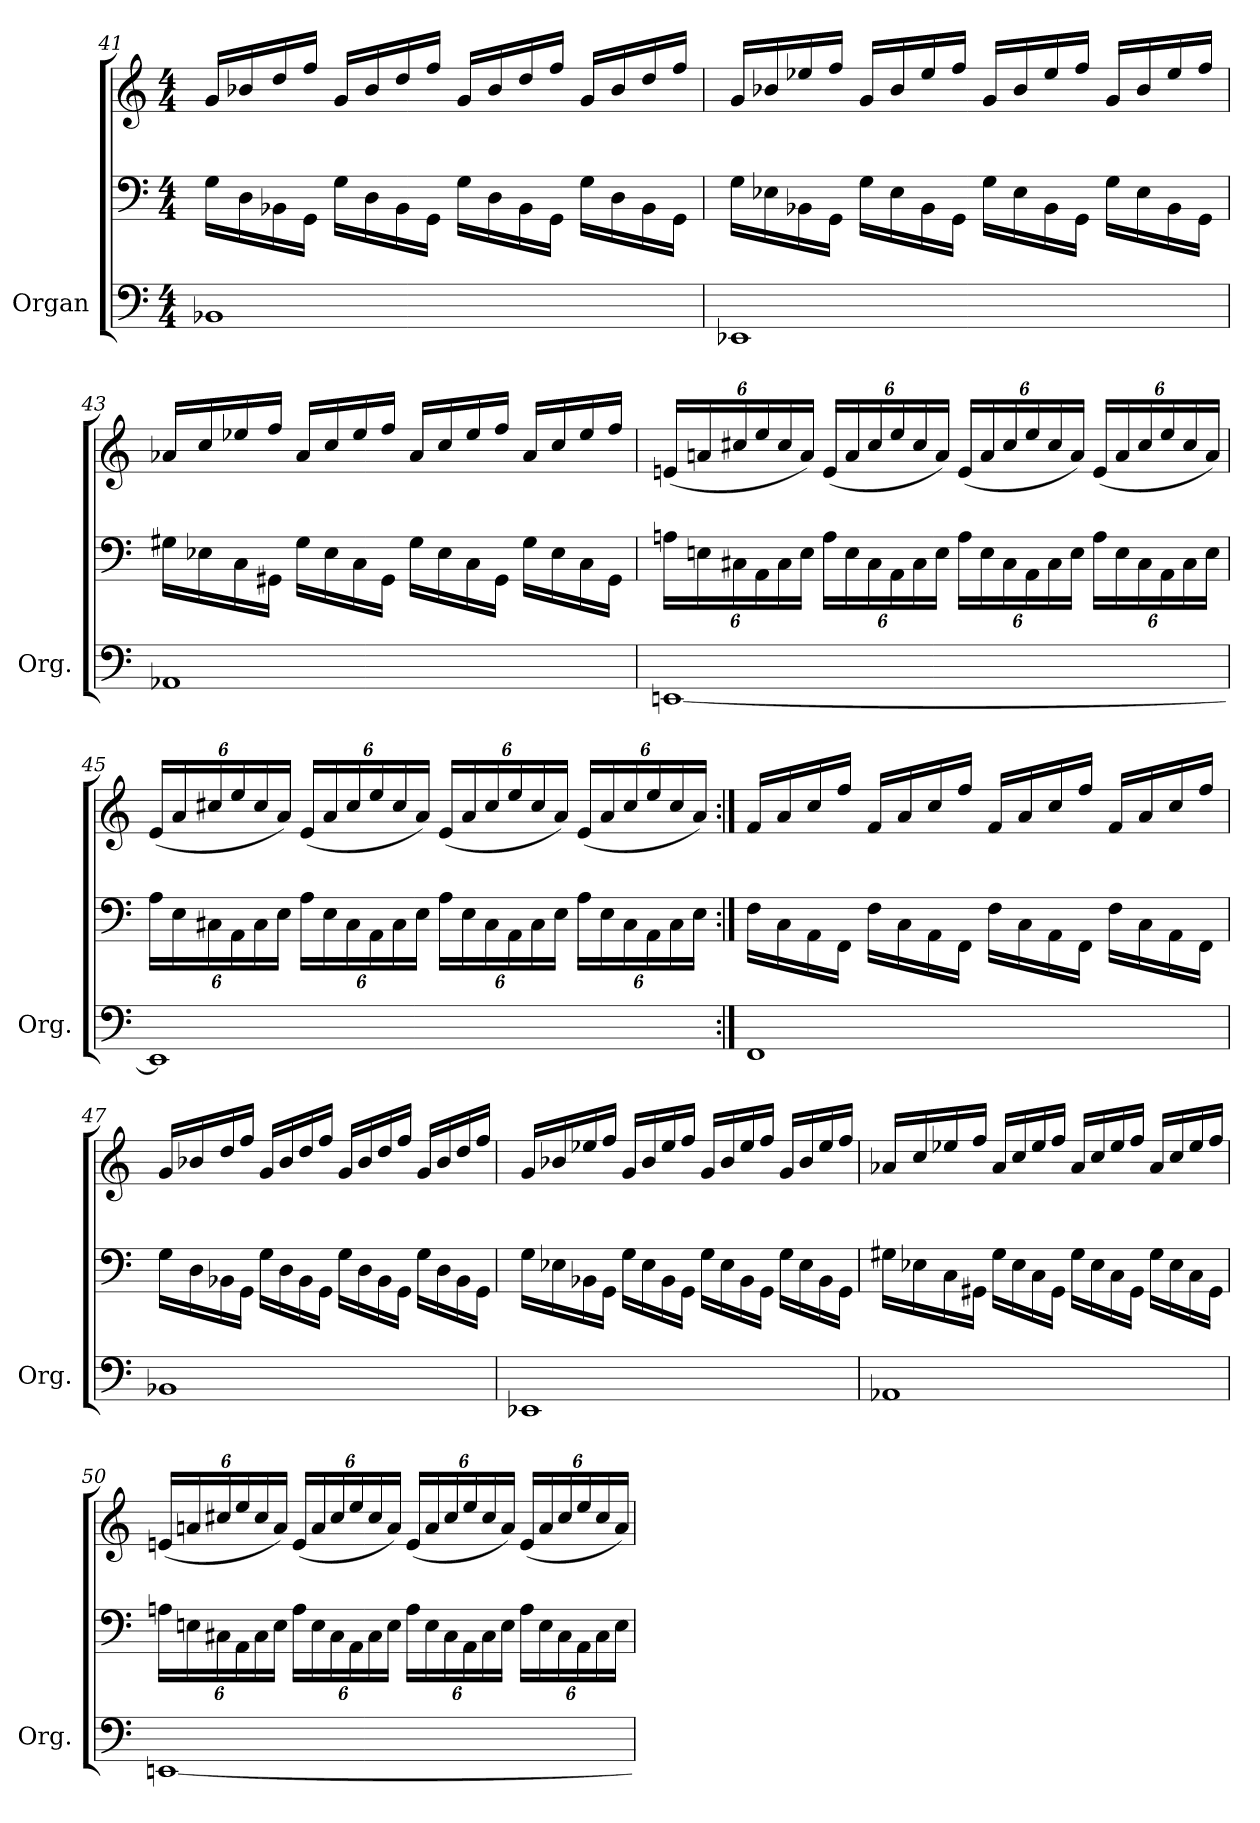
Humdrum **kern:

**kern	**kern	**kern
*part1	*part1	*part1
*staff3	*staff2	*staff1
*I"Organ	*	*
*I'Org.	*	*
!!LO:PB:g=z
*clefF4	*clefF4	*clefG2
*k[]	*k[]	*k[]
*M4/4	*M4/4	*M4/4
=41	=41	=41
1BB-X	16G\LL	16g/LL
.	16D\	16b-X/
.	16BB-X\	16dd/
.	16GG\JJ	16ff/JJ
.	16G\LL	16g/LL
.	16D\	16b-/
.	16BB-\	16dd/
.	16GG\JJ	16ff/JJ
.	16G\LL	16g/LL
.	16D\	16b-/
.	16BB-\	16dd/
.	16GG\JJ	16ff/JJ
.	16G\LL	16g/LL
.	16D\	16b-/
.	16BB-\	16dd/
.	16GG\JJ	16ff/JJ
=42	=42	=42
1EE-X	16G\LL	16g/LL
.	16E-X\	16b-X/
.	16BB-X\	16ee-X/
.	16GG\JJ	16ff/JJ
.	16G\LL	16g/LL
.	16E-\	16b-/
.	16BB-\	16ee-/
.	16GG\JJ	16ff/JJ
.	16G\LL	16g/LL
.	16E-\	16b-/
.	16BB-\	16ee-/
.	16GG\JJ	16ff/JJ
.	16G\LL	16g/LL
.	16E-\	16b-/
.	16BB-\	16ee-/
.	16GG\JJ	16ff/JJ
=43	=43	=43
1AA-X	16G#X\LL	16a-X/LL
.	16E-X\	16cc/
.	16C\	16ee-X/
.	16GG#X\JJ	16ff/JJ
.	16G#\LL	16a-/LL
.	16E-\	16cc/
.	16C\	16ee-/
.	16GG#\JJ	16ff/JJ
.	16G#\LL	16a-/LL
.	16E-\	16cc/
.	16C\	16ee-/
.	16GG#\JJ	16ff/JJ
.	16G#\LL	16a-/LL
.	16E-\	16cc/
.	16C\	16ee-/
.	16GG#\JJ	16ff/JJ
=44	=44	=44
*	*Xbrackettup	*Xbrackettup
[1EEn	24An\LL	(<24en/LL
.	24En\	24an/
.	24C#X\	24cc#X/
.	24AA\	24ee/
.	24C#\	24cc#/
.	24E\JJ	24a/JJ)
.	24A\LL	(<24e/LL
.	24E\	24a/
.	24C#\	24cc#/
.	24AA\	24ee/
.	24C#\	24cc#/
.	24E\JJ	24a/JJ)
.	24A\LL	(<24e/LL
.	24E\	24a/
.	24C#\	24cc#/
.	24AA\	24ee/
.	24C#\	24cc#/
.	24E\JJ	24a/JJ)
.	24A\LL	(<24e/LL
.	24E\	24a/
.	24C#\	24cc#/
.	24AA\	24ee/
.	24C#\	24cc#/
.	24E\JJ	24a/JJ)
!!LO:LB:g=z
=45	=45	=45
1EE]	24A\LL	(<24e/LL
.	24E\	24a/
.	24C#X\	24cc#X/
.	24AA\	24ee/
.	24C#\	24cc#/
.	24E\JJ	24a/JJ)
.	24A\LL	(<24e/LL
.	24E\	24a/
.	24C#\	24cc#/
.	24AA\	24ee/
.	24C#\	24cc#/
.	24E\JJ	24a/JJ)
.	24A\LL	(<24e/LL
.	24E\	24a/
.	24C#\	24cc#/
.	24AA\	24ee/
.	24C#\	24cc#/
.	24E\JJ	24a/JJ)
.	24A\LL	(<24e/LL
.	24E\	24a/
.	24C#\	24cc#/
.	24AA\	24ee/
.	24C#\	24cc#/
.	24E\JJ	24a/JJ)
=46:|!	=46:|!	=46:|!
1FF	16F\LL	16f/LL
.	16C\	16a/
.	16AA\	16cc/
.	16FF\JJ	16ff/JJ
.	16F\LL	16f/LL
.	16C\	16a/
.	16AA\	16cc/
.	16FF\JJ	16ff/JJ
.	16F\LL	16f/LL
.	16C\	16a/
.	16AA\	16cc/
.	16FF\JJ	16ff/JJ
.	16F\LL	16f/LL
.	16C\	16a/
.	16AA\	16cc/
.	16FF\JJ	16ff/JJ
=47	=47	=47
1BB-X	16G\LL	16g/LL
.	16D\	16b-X/
.	16BB-X\	16dd/
.	16GG\JJ	16ff/JJ
.	16G\LL	16g/LL
.	16D\	16b-/
.	16BB-\	16dd/
.	16GG\JJ	16ff/JJ
.	16G\LL	16g/LL
.	16D\	16b-/
.	16BB-\	16dd/
.	16GG\JJ	16ff/JJ
.	16G\LL	16g/LL
.	16D\	16b-/
.	16BB-\	16dd/
.	16GG\JJ	16ff/JJ
=48	=48	=48
1EE-X	16G\LL	16g/LL
.	16E-X\	16b-X/
.	16BB-X\	16ee-X/
.	16GG\JJ	16ff/JJ
.	16G\LL	16g/LL
.	16E-\	16b-/
.	16BB-\	16ee-/
.	16GG\JJ	16ff/JJ
.	16G\LL	16g/LL
.	16E-\	16b-/
.	16BB-\	16ee-/
.	16GG\JJ	16ff/JJ
.	16G\LL	16g/LL
.	16E-\	16b-/
.	16BB-\	16ee-/
.	16GG\JJ	16ff/JJ
=49	=49	=49
1AA-X	16G#X\LL	16a-X/LL
.	16E-X\	16cc/
.	16C\	16ee-X/
.	16GG#X\JJ	16ff/JJ
.	16G#\LL	16a-/LL
.	16E-\	16cc/
.	16C\	16ee-/
.	16GG#\JJ	16ff/JJ
.	16G#\LL	16a-/LL
.	16E-\	16cc/
.	16C\	16ee-/
.	16GG#\JJ	16ff/JJ
.	16G#\LL	16a-/LL
.	16E-\	16cc/
.	16C\	16ee-/
.	16GG#\JJ	16ff/JJ
!!LO:LB:g=z
=50	=50	=50
[1EEn	24An\LL	(<24en/LL
.	24En\	24an/
.	24C#X\	24cc#X/
.	24AA\	24ee/
.	24C#\	24cc#/
.	24E\JJ	24a/JJ)
.	24A\LL	(<24e/LL
.	24E\	24a/
.	24C#\	24cc#/
.	24AA\	24ee/
.	24C#\	24cc#/
.	24E\JJ	24a/JJ)
.	24A\LL	(<24e/LL
.	24E\	24a/
.	24C#\	24cc#/
.	24AA\	24ee/
.	24C#\	24cc#/
.	24E\JJ	24a/JJ)
.	24A\LL	(<24e/LL
.	24E\	24a/
.	24C#\	24cc#/
.	24AA\	24ee/
.	24C#\	24cc#/
.	24E\JJ	24a/JJ)
=	=	=
*-	*-	*-
